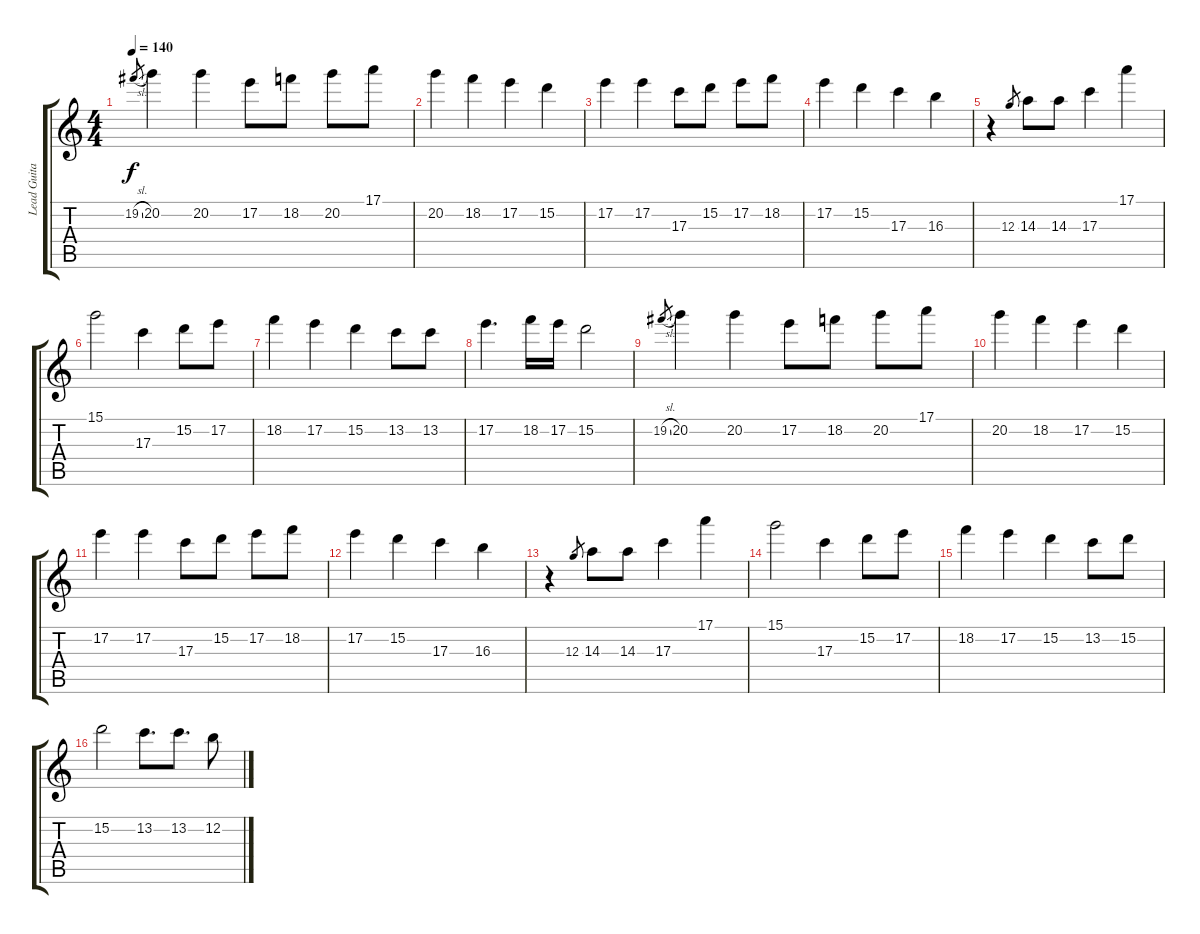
\track ("Lead Guitar" "Lead Guita") {instrument distortionguitar}
\staff {score tabs}
\tuning (E4 B3 G3 D3 A2 E2) {hide}
\ts (4 4)
\tempo 140
\clef g2
\ks c
19.2{sl}.8{gr dy f} 20.2.4 20.2.4 17.2.8 18.2.8 20.2.8 17.1.8 |
20.2.4 18.2.4 17.2.4 15.2.4 |
17.2.4 17.2.4 17.3.8 15.2.8 17.2.8 18.2.8 |
17.2.4 15.2.4 17.3.4 16.3.4 |
r.4 12.3.8{gr} 14.3.8 14.3.8 17.3.4 17.1.4 |
15.1.2 17.3.4 15.2.8 17.2.8 |
18.2.4 17.2.4 15.2.4 13.2.8 13.2.8 |
17.2.4{d} 18.2.16 17.2.16 15.2.2 |
19.2{sl}.8{gr} 20.2.4 20.2.4 17.2.8 18.2.8 20.2.8 17.1.8 |
20.2.4 18.2.4 17.2.4 15.2.4 |
17.2.4 17.2.4 17.3.8 15.2.8 17.2.8 18.2.8 |
17.2.4 15.2.4 17.3.4 16.3.4 |
r.4 12.3.8{gr} 14.3.8 14.3.8 17.3.4 17.1.4 |
15.1.2 17.3.4 15.2.8 17.2.8 |
18.2.4 17.2.4 15.2.4 13.2.8 15.2.8 |
15.2.2 13.2.8{d} 13.2.8{d} 12.2.8
